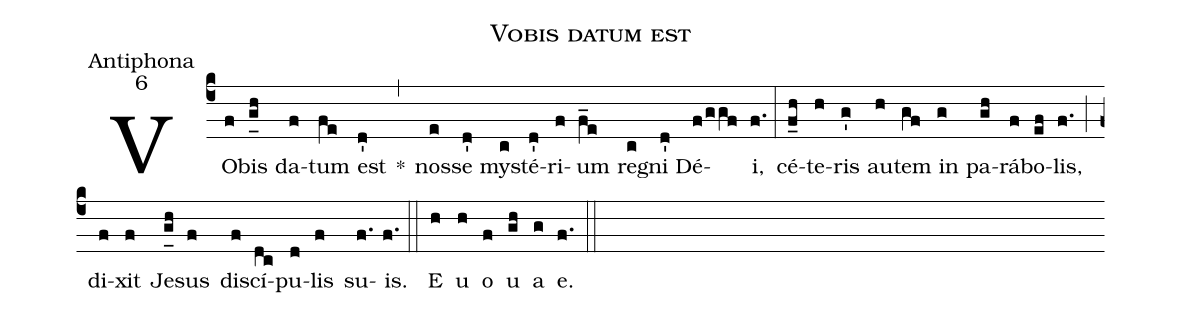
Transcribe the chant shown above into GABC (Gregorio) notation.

name:Vobis datum est;
office-part:Antiphona;
mode:6;
%%
(c4) VO(f)bis(g_[uh:l]h) da(f)tum(fe) est(d') *(,) nos(e)se(d') my(c)sté(d')ri(f)um(f_e) re(c)gni(d') Dé(f/ggf)i,(f.) (:) cé(f_h)te(h)ris(g') au(h)tem(gf) in(g) pa(gh)rá(f)bo(ef)lis,(f.) (;) di(f)xit(f) Je(g_[uh:l]h)sus(f) di(f)scí(dc)pu(d)lis(f) su(f.)is.(f.) (::) <eu>E(h) u(h) o(f) u(gh) a(g) e.</eu>(f.) (::)
